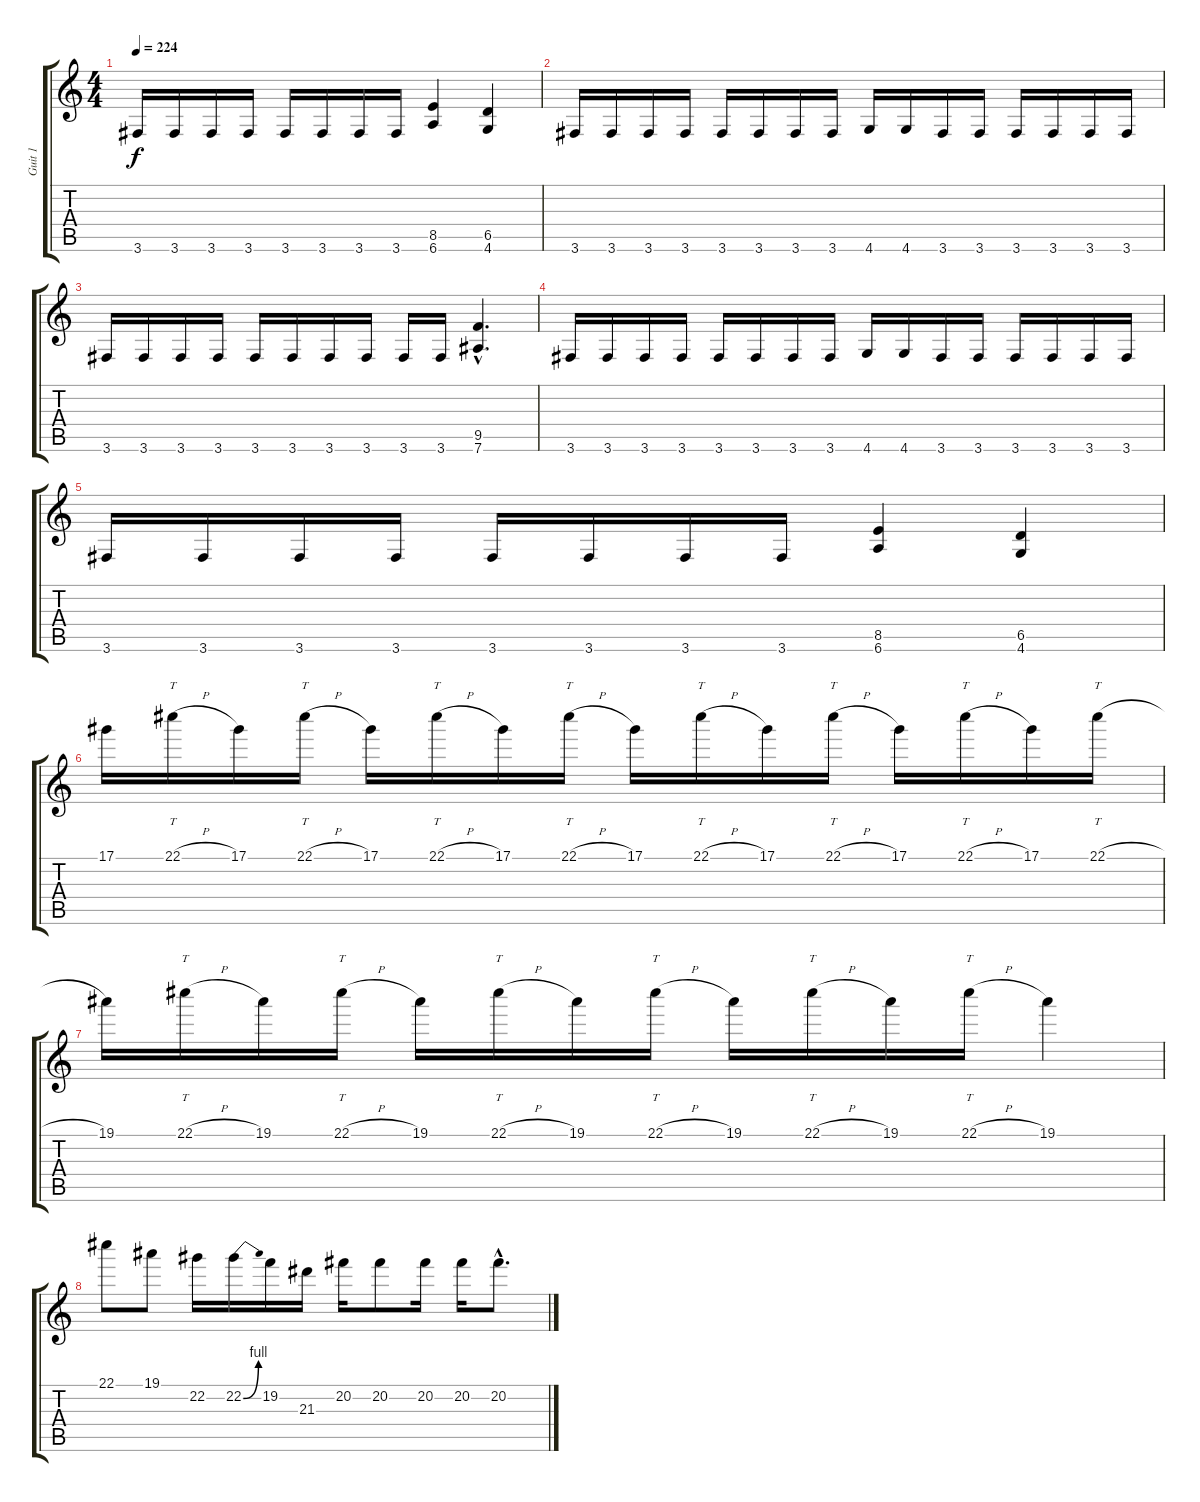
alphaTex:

\track ("Guit 1" "Guit 1") {instrument distortionguitar}
\staff {score tabs}
\tuning (Eb4 Bb3 Gb3 Db3 Ab2 Eb2) {hide}
\ts (4 4)
\tempo 224
\clef g2
\ks c
3.6.16{dy f} 3.6.16 3.6.16 3.6.16 3.6.16 3.6.16 3.6.16 3.6.16 (8.5 6.6).4 (6.5 4.6).4 |
3.6.16 3.6.16 3.6.16 3.6.16 3.6.16 3.6.16 3.6.16 3.6.16 4.6.16 4.6.16 3.6.16 3.6.16 3.6.16 3.6.16 3.6.16 3.6.16 |
3.6.16 3.6.16 3.6.16 3.6.16 3.6.16 3.6.16 3.6.16 3.6.16 3.6.16 3.6.16 (9.5{hac} 7.6{hac}).4{d} |
3.6.16 3.6.16 3.6.16 3.6.16 3.6.16 3.6.16 3.6.16 3.6.16 4.6.16 4.6.16 3.6.16 3.6.16 3.6.16 3.6.16 3.6.16 3.6.16 |
3.6.16 3.6.16 3.6.16 3.6.16 3.6.16 3.6.16 3.6.16 3.6.16 (8.5 6.6).4 (6.5 4.6).4 |
17.1.16 22.1{h}.16{tt} 17.1.16 22.1{h}.16{tt} 17.1.16 22.1{h}.16{tt} 17.1.16 22.1{h}.16{tt} 17.1.16 22.1{h}.16{tt} 17.1.16 22.1{h}.16{tt} 17.1.16 22.1{h}.16{tt} 17.1.16 22.1{h}.16{tt} |
19.1.16 22.1{h}.16{tt} 19.1.16 22.1{h}.16{tt} 19.1.16 22.1{h}.16{tt} 19.1.16 22.1{h}.16{tt} 19.1.16 22.1{h}.16{tt} 19.1.16 22.1{h}.16{tt} 19.1.4 |
22.1.8 19.1.8 22.2.16 22.2{be (bend 0 0 60 4)}.16 19.2.16 21.3.16 20.2.16 20.2.8 20.2.16 20.2.16 20.2{hac}.8{d}
